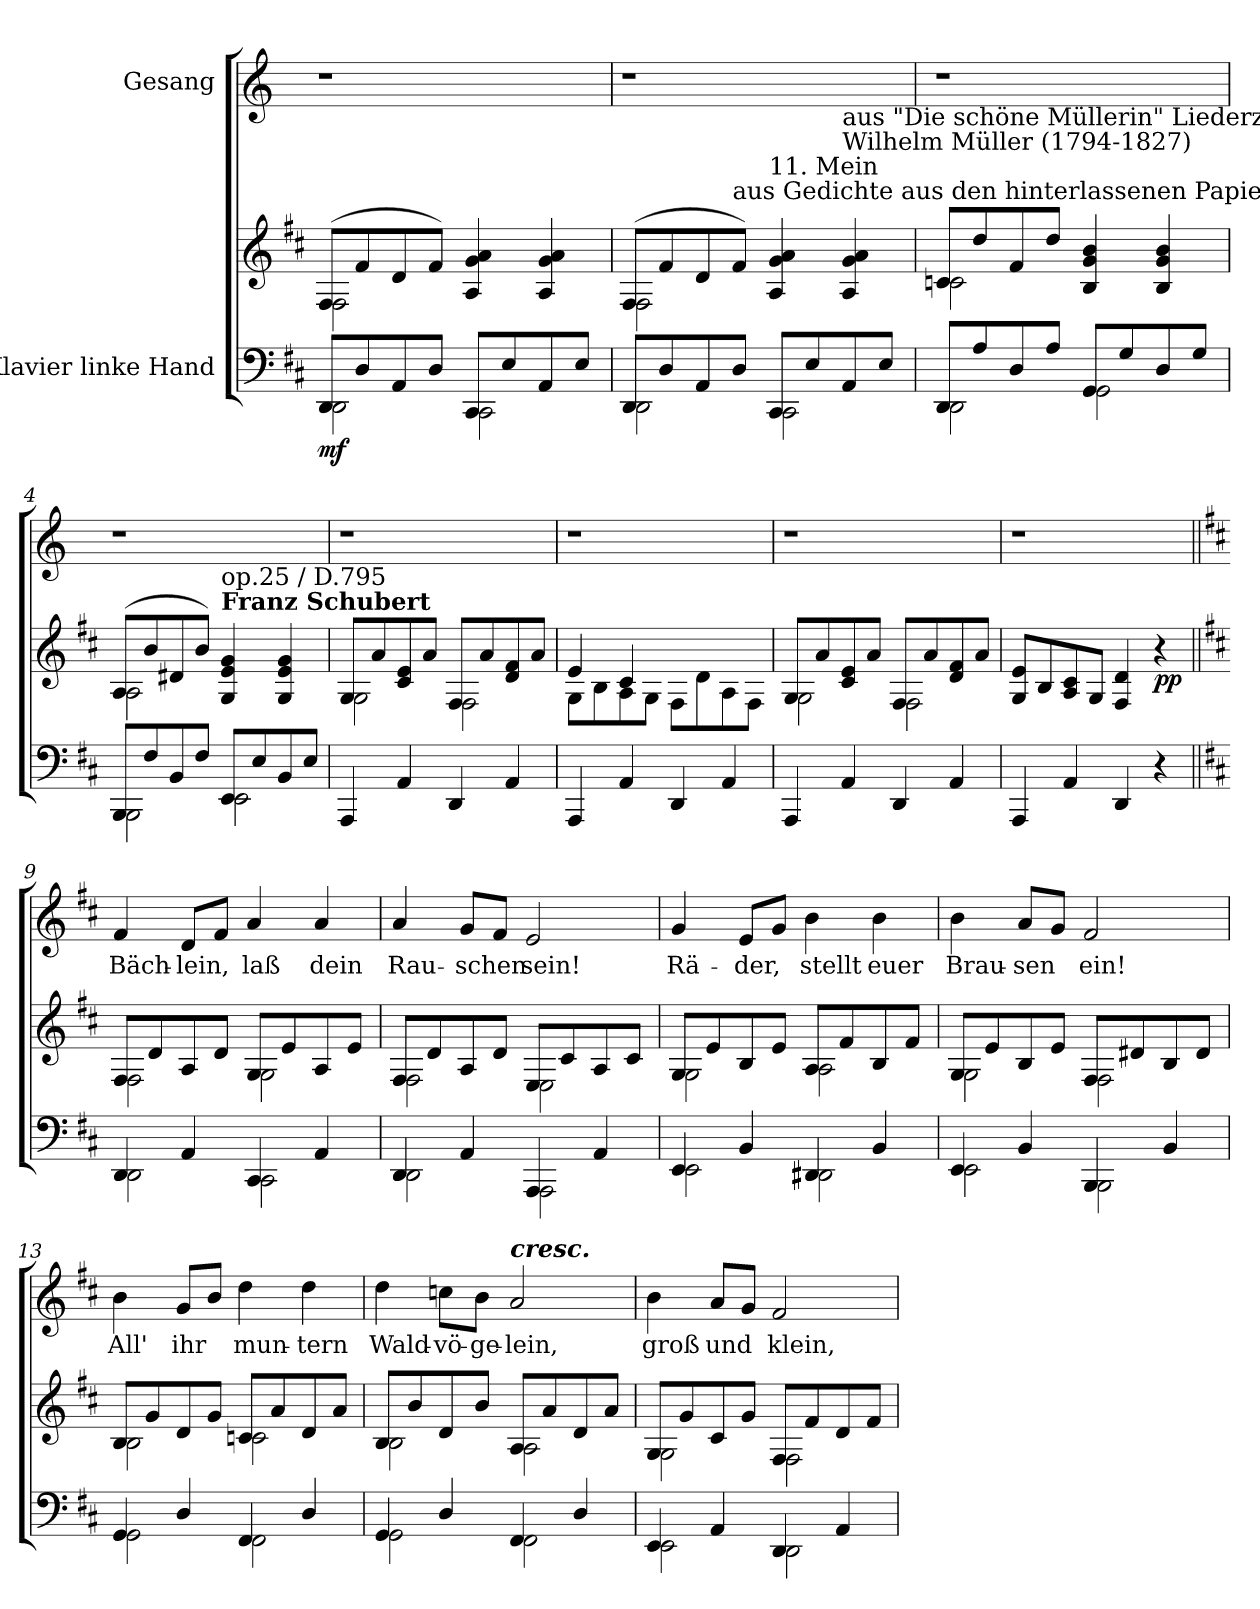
**kern	**kern	**dynam	**kern	**text
*part2	*part2	*part2	*part1	*part1
*staff3	*staff2	*staff2/3	*staff1	*staff1
*I"Klavier linke Hand	*	*	*I"Gesang	*
*clefF4	*clefG2	*	*clefG2	*
*k[f#c#]	*k[f#c#]	*	*k[]	*
=1	=1	=1	=1	=1
*^	*^	*	*	*
!	!	!	!	!LO:DY:b=2	!	!
8DD/L	2DD\	(8F#/L	2F#\	mf	1r	.
8D/	.	8f#/	.	.	.	.
8AA/	.	8d/	.	.	.	.
8D/J	.	8f#/J)	.	.	.	.
8CC#/L	2CC#\	4A/ 4g/ 4a/	2ryy	.	.	.
8E/	.	.	.	.	.	.
8AA/	.	4A/ 4g/ 4a/	.	.	.	.
8E/J	.	.	.	.	.	.
=2	=2	=2	=2	=2	=2	=2
8DD/L	2DD\	(8F#/L	2F#\	.	1r	.
8D/	.	8f#/	.	.	.	.
8AA/	.	8d/	.	.	.	.
!	!	!LO:TX:a:t=aus Gedichte aus den hinterlassenen Papieren eines reisenden Waldhornisten 1	!	!	!	!
8D/J	.	8f#/J)	.	.	.	.
!	!	!LO:TX:a:t=11. Mein	!	!	!	!
8CC#/L	2CC#\	4A/ 4g/ 4a/	2ryy	.	.	.
8E/	.	.	.	.	.	.
!	!	!LO:TX:a:t=Wilhelm Müller (1794-1827)	!	!	!	!
!	!	!LO:TX:a:t=aus "Die schöne Müllerin" Liederzyklus für Singstimme und Klavier	!	!	!	!
8AA/	.	4A/ 4g/ 4a/	.	.	.	.
8E/J	.	.	.	.	.	.
=3	=3	=3	=3	=3	=3	=3
8DD/L	2DD\	8cn/L	2c\	.	1r	.
8A/	.	8dd/	.	.	.	.
8D/	.	8f#/	.	.	.	.
8A/J	.	8dd/J	.	.	.	.
8GG/L	2GG\	4B/ 4g/ 4b/	2ryy	.	.	.
8G/	.	.	.	.	.	.
8D/	.	4B/ 4g/ 4b/	.	.	.	.
8G/J	.	.	.	.	.	.
!!LO:LB:g=z
=4	=4	=4	=4	=4	=4	=4
8BBB/L	2BBB\	(8A/L	2A\	.	1r	.
8F#/	.	8b/	.	.	.	.
8BB/	.	8d#X/	.	.	.	.
8F#/J	.	8b/J)	.	.	.	.
!	!	!LO:TX:a:B:t=Franz Schubert	!	!	!	!
!	!	!LO:TX:a:t=op.25 / D.795	!	!	!	!
8EE/L	2EE\	4G/ 4e/ 4g/	2ryy	.	.	.
8E/	.	.	.	.	.	.
8BB/	.	4G/ 4e/ 4g/	.	.	.	.
8E/J	.	.	.	.	.	.
*v	*v	*	*	*	*	*
!!LO:LB:g=z
=5	=5	=5	=5	=5	=5
4AAA/	8G/L	2G\	.	1r	.
.	8a/	.	.	.	.
4AA/	8c#/ 8e/	.	.	.	.
.	8a/J	.	.	.	.
4DD/	8F#/L	2F#\	.	.	.
.	8a/	.	.	.	.
4AA/	8d/ 8f#/	.	.	.	.
.	8a/J	.	.	.	.
=6	=6	=6	=6	=6	=6
4AAA/	4e/	8G\L	.	1r	.
.	.	8B\	.	.	.
4AA/	4c#/	8A\	.	.	.
.	.	8G\J	.	.	.
4DD/	2ryy	8F#\L	.	.	.
.	.	8d\	.	.	.
4AA/	.	8A\	.	.	.
.	.	8F#\J	.	.	.
=7	=7	=7	=7	=7	=7
4AAA/	8G/L	2G\	.	1r	.
.	8a/	.	.	.	.
4AA/	8c#/ 8e/	.	.	.	.
.	8a/J	.	.	.	.
4DD/	8F#/L	2F#\	.	.	.
.	8a/	.	.	.	.
4AA/	8d/ 8f#/	.	.	.	.
.	8a/J	.	.	.	.
*	*v	*v	*	*	*
!!LO:LB:g=z
=8	=8	=8	=8	=8
4AAA/	8G/ 8e/L	.	1r	.
.	8B/	.	.	.
4AA/	8A/ 8c#/	.	.	.
.	8G/J	.	.	.
4DD/	4F#/ 4d/	.	.	.
!	!	!LO:DY:b	!	!
4r	4r	pp	.	.
!!LO:PB:g=z
=9||	=9||	=9||	=9||	=9||
*	*	*	*k[f#c#]	*
*^	*^	*	*	*
!	!	!	!	!	!	!LO:LY:b
4DD/	2DD\	8F#/L	2F#\	.	4f#/	Bäch-
.	.	8d/	.	.	.	.
!	!	!	!	!	!	!LO:LY:b
4AA/	.	8A/	.	.	8d/L	lein,
.	.	8d/J	.	.	8f#/J	.
!	!	!	!	!	!	!LO:LY:b
4CC#/	2CC#\	8G/L	2G\	.	4a/	laß
.	.	8e/	.	.	.	.
!	!	!	!	!	!	!LO:LY:b
4AA/	.	8A/	.	.	4a/	dein
.	.	8e/J	.	.	.	.
=10	=10	=10	=10	=10	=10	=10
!	!	!	!	!	!	!LO:LY:b
4DD/	2DD\	8F#/L	2F#\	.	4a/	Rau-
.	.	8d/	.	.	.	.
!	!	!	!	!	!	!LO:LY:b
4AA/	.	8A/	.	.	8g/L	schen
.	.	8d/J	.	.	8f#/J	.
!	!	!	!	!	!	!LO:LY:b
4AAA/	2AAA\	8E/L	2E\	.	2e/	sein!
.	.	8c#/	.	.	.	.
4AA/	.	8A/	.	.	.	.
.	.	8c#/J	.	.	.	.
=11	=11	=11	=11	=11	=11	=11
!	!	!	!	!	!	!LO:LY:b
4EE/	2EE\	8G/L	2G\	.	4g/	Rä-
.	.	8e/	.	.	.	.
!	!	!	!	!	!	!LO:LY:b
4BB/	.	8B/	.	.	8e/L	der,
.	.	8e/J	.	.	8g/J	.
!	!	!	!	!	!	!LO:LY:b
4DD#X/	2DD#\	8A/L	2A\	.	4b\	stellt
.	.	8f#/	.	.	.	.
!	!	!	!	!	!	!LO:LY:b
4BB/	.	8B/	.	.	4b\	euer
.	.	8f#/J	.	.	.	.
!!LO:LB:g=z
=12	=12	=12	=12	=12	=12	=12
!	!	!	!	!	!	!LO:LY:b
4EE/	2EE\	8G/L	2G\	.	4b\	Brau-
.	.	8e/	.	.	.	.
!	!	!	!	!	!	!LO:LY:b
4BB/	.	8B/	.	.	8a/L	sen
.	.	8e/J	.	.	8g/J	.
!	!	!	!	!	!	!LO:LY:b
4BBB/	2BBB\	8F#/L	2F#\	.	2f#/	ein!
.	.	8d#X/	.	.	.	.
4BB/	.	8B/	.	.	.	.
.	.	8d#/J	.	.	.	.
!!LO:LB:g=z
=13	=13	=13	=13	=13	=13	=13
!	!	!	!	!	!	!LO:LY:b
4GG/	2GG\	8B/L	2B\	.	4b\	All'
.	.	8g/	.	.	.	.
!	!	!	!	!	!	!LO:LY:b
4D/	.	8d/	.	.	8g/L	ihr
.	.	8g/J	.	.	8b/J	.
!	!	!	!	!	!	!LO:LY:b
4FF#/	2FF#\	8cn/L	2c\	.	4dd\	mun-
.	.	8a/	.	.	.	.
!	!	!	!	!	!	!LO:LY:b
4D/	.	8d/	.	.	4dd\	tern
.	.	8a/J	.	.	.	.
=14	=14	=14	=14	=14	=14	=14
!	!	!	!	!	!	!LO:LY:b
4GG/	2GG\	8B/L	2B\	.	4dd\	Wald-
.	.	8b/	.	.	.	.
!	!	!	!	!	!	!LO:LY:b
4D/	.	8d/	.	.	8ccn\L	vö-
!	!	!	!	!	!	!LO:LY:b
.	.	8b/J	.	.	8b\J	ge-
!	!	!	!	!	!LO:TX:a:Bi:t=cresc.	!
!	!	!	!	!	!	!LO:LY:b
4FF#/	2FF#\	8A/L	2A\	.	2a/	lein,
.	.	8a/	.	.	.	.
4D/	.	8d/	.	.	.	.
.	.	8a/J	.	.	.	.
=15	=15	=15	=15	=15	=15	=15
!	!	!	!	!	!	!LO:LY:b
4EE/	2EE\	8G/L	2G\	.	4b\	groß
.	.	8g/	.	.	.	.
!	!	!	!	!	!	!LO:LY:b
4AA/	.	8c#/	.	.	8a/L	und
.	.	8g/J	.	.	8g/J	.
!	!	!	!	!	!	!LO:LY:b
4DD/	2DD\	8F#/L	2F#\	.	2f#/	klein,
.	.	8f#/	.	.	.	.
4AA/	.	8d/	.	.	.	.
.	.	8f#/J	.	.	.	.
*v	*v	*	*	*	*	*
*	*v	*v	*	*	*
=	=	=	=	=
*-	*-	*-	*-	*-
